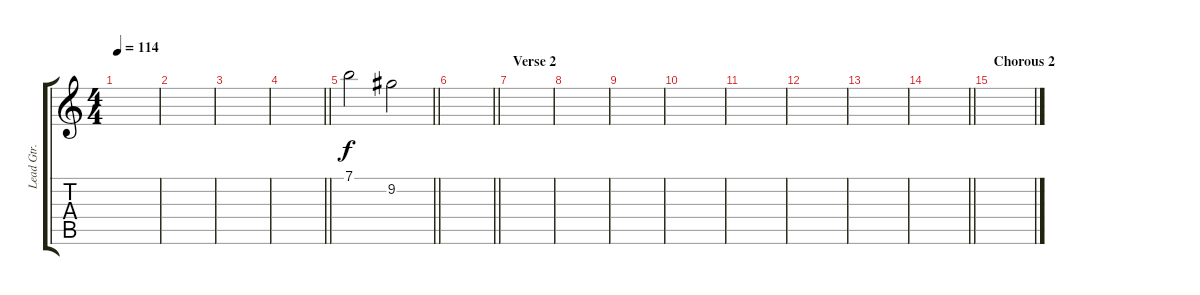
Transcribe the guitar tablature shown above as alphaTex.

\track ("Lead Gtr. 1" "Lead Gtr. ") {instrument distortionguitar}
\staff {score tabs}
\tuning (E4 B3 G3 D3 A2 E2) {hide}
\ts (4 4)
\tempo 114
\clef g2
\ks c
|
|
|
\barLineRight lightlight
|
\section ("" "")
\barLineRight lightlight
7.1.2 9.2.2 |
\section ("" "")
\barLineRight lightlight
|
\section ("" "Verse 2")
|
|
|
|
|
|
|
\barLineRight lightlight
|
\section ("" "Chorous 2")
